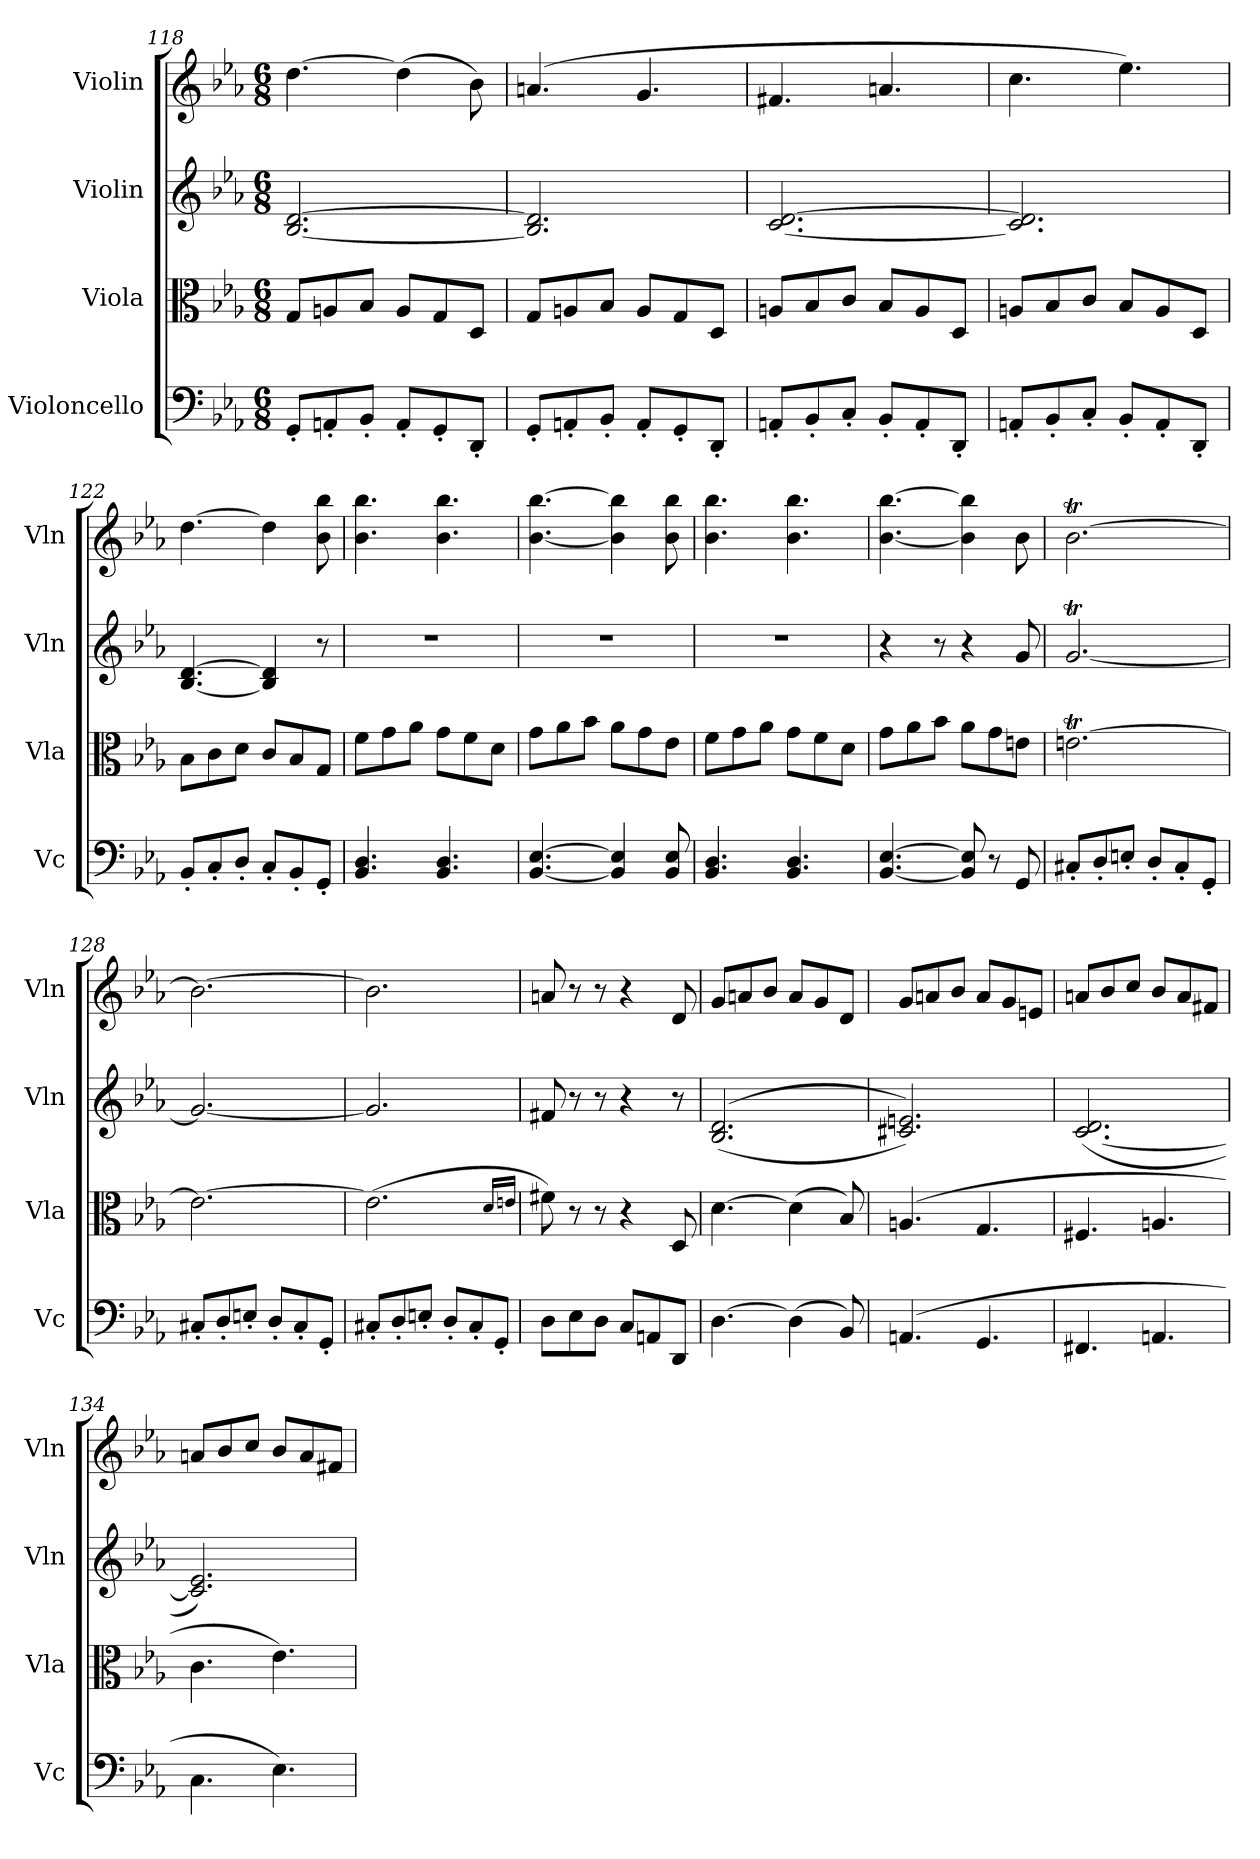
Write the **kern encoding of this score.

**kern	**kern	**kern	**kern
*part4	*part3	*part2	*part1
*staff4	*staff3	*staff2	*staff1
*I"Violoncello	*I"Viola	*I"Violin	*I"Violin
*I'Vc	*I'Vla	*I'Vln	*I'Vln
*clefF4	*clefC3	*clefG2	*clefG2
*k[b-e-a-]	*k[b-e-a-]	*k[b-e-a-]	*k[b-e-a-]
*M6/8	*M6/8	*M6/8	*M6/8
=118	=118	=118	=118
8GG'/L	8G/L	[2.B-/ [2.d/	[4.dd\
8AAn'/	8An/	.	.
8BB-'/J	8B-/J	.	.
8AA'/L	8A/L	.	(4dd\]
8GG'/	8G/	.	.
8DD'/J	8D/J	.	8b-\)
=119	=119	=119	=119
8GG'/L	8G/L	2.B-/] 2.d/]	(4.an/
8AAn'/	8An/	.	.
8BB-'/J	8B-/J	.	.
8AA'/L	8A/L	.	4.g/
8GG'/	8G/	.	.
8DD'/J	8D/J	.	.
=120	=120	=120	=120
8AAn'/L	8An/L	[2.c/ [2.d/	4.f#X/
8BB-'/	8B-/	.	.
8C'/J	8c/J	.	.
8BB-'/L	8B-/L	.	4.an/
8AA'/	8A/	.	.
8DD'/J	8D/J	.	.
!!LO:LB:g=z
=121	=121	=121	=121
8AAn'/L	8An/L	2.c/] 2.d/]	4.cc\
8BB-'/	8B-/	.	.
8C'/J	8c/J	.	.
8BB-'/L	8B-/L	.	4.ee-\)
8AA'/	8A/	.	.
8DD'/J	8D/J	.	.
=122	=122	=122	=122
8BB-'/L	8B-\L	[4.B-/ [4.d/	[4.dd\
8C'/	8c\	.	.
8D'/J	8d\J	.	.
8C'/L	8c/L	4B-/] 4d/]	4dd\]
8BB-'/	8B-/	.	.
8GG'/J	8G/J	8r	8b-\ 8bb-\
=123	=123	=123	=123
4.BB-/ 4.D/	8f\L	2.r	4.b-\ 4.bb-\
.	8g\	.	.
.	8a-\J	.	.
4.BB-/ 4.D/	8g\L	.	4.b-\ 4.bb-\
.	8f\	.	.
.	8d\J	.	.
=124	=124	=124	=124
[4.BB-/ [4.E-/	8g\L	2.r	[4.b-\ [4.bb-\
.	8a-\	.	.
.	8b-\J	.	.
4BB-/] 4E-/]	8a-\L	.	4b-\] 4bb-\]
.	8g\	.	.
8BB-/ 8E-/	8e-\J	.	8b-\ 8bb-\
=125	=125	=125	=125
4.BB-/ 4.D/	8f\L	2.r	4.b-\ 4.bb-\
.	8g\	.	.
.	8a-\J	.	.
4.BB-/ 4.D/	8g\L	.	4.b-\ 4.bb-\
.	8f\	.	.
.	8d\J	.	.
=126	=126	=126	=126
[4.BB-/ [4.E-/	8g\L	4r	[4.b-\ [4.bb-\
.	8a-\	.	.
.	8b-\J	8r	.
8BB-/] 8E-/]	8a-\L	4r	4b-\] 4bb-\]
8r	8g\	.	.
8GG/	8en\J	8g/	8b-\
=127	=127	=127	=127
8C#X'/L	[2.ent\	[2.gt/	[2.b-T\
8D'/	.	.	.
8En'/J	.	.	.
8D'/L	.	.	.
8C#'/	.	.	.
8GG'/J	.	.	.
=128	=128	=128	=128
8C#X'/L	2.e\_	2.g/_	2.b-\_
8D'/	.	.	.
8En'/J	.	.	.
8D'/L	.	.	.
8C#'/	.	.	.
8GG'/J	.	.	.
=129	=129	=129	=129
8C#X'/L	(2.e\]	2.g/]	2.b-\]
8D'/	.	.	.
8En'/J	.	.	.
8D'/L	.	.	.
8C#'/	.	.	.
8GG'/J	.	.	.
.	16qd/LL	.	.
.	16qen/JJ	.	.
=130	=130	=130	=130
8D\L	8f#X\)	8f#X/	8an/
8E-\	8r	8r	8r
8D\J	8r	8r	8r
8C/L	4r	4r	4r
8AAn/	.	.	.
8DD/J	8D/	8r	8d/
!!LO:LB:g=z
=131	=131	=131	=131
[4.D\	[4.d\	((>2.B-/ 2.d/	8g/L
.	.	.	8an/
.	.	.	8b-/J
(4D\]	(4d\]	.	8a/L
.	.	.	8g/
8BB-/)	8B-/)	.	8d/J
=132	=132	=132	=132
(4.AAn/	(4.An/	2.c#X/ 2.en/))	8g/L
.	.	.	8an/
.	.	.	8b-/J
4.GG/	4.G/	.	8a/L
.	.	.	8g/
.	.	.	8en/J
=133	=133	=133	=133
4.FF#X/	4.F#X/	([2.c/ 2.d/	8an/L
.	.	.	8b-/
.	.	.	8cc/J
4.AAn/	4.An/	.	8b-/L
.	.	.	8a/
.	.	.	8f#X/J
=134	=134	=134	=134
4.C\	4.c\	2.c/] 2.e-/)	8an/L
.	.	.	8b-/
.	.	.	8cc/J
4.E-\)	4.e-\)	.	8b-/L
.	.	.	8a/
.	.	.	8f#X/J
=	=	=	=
*-	*-	*-	*-
